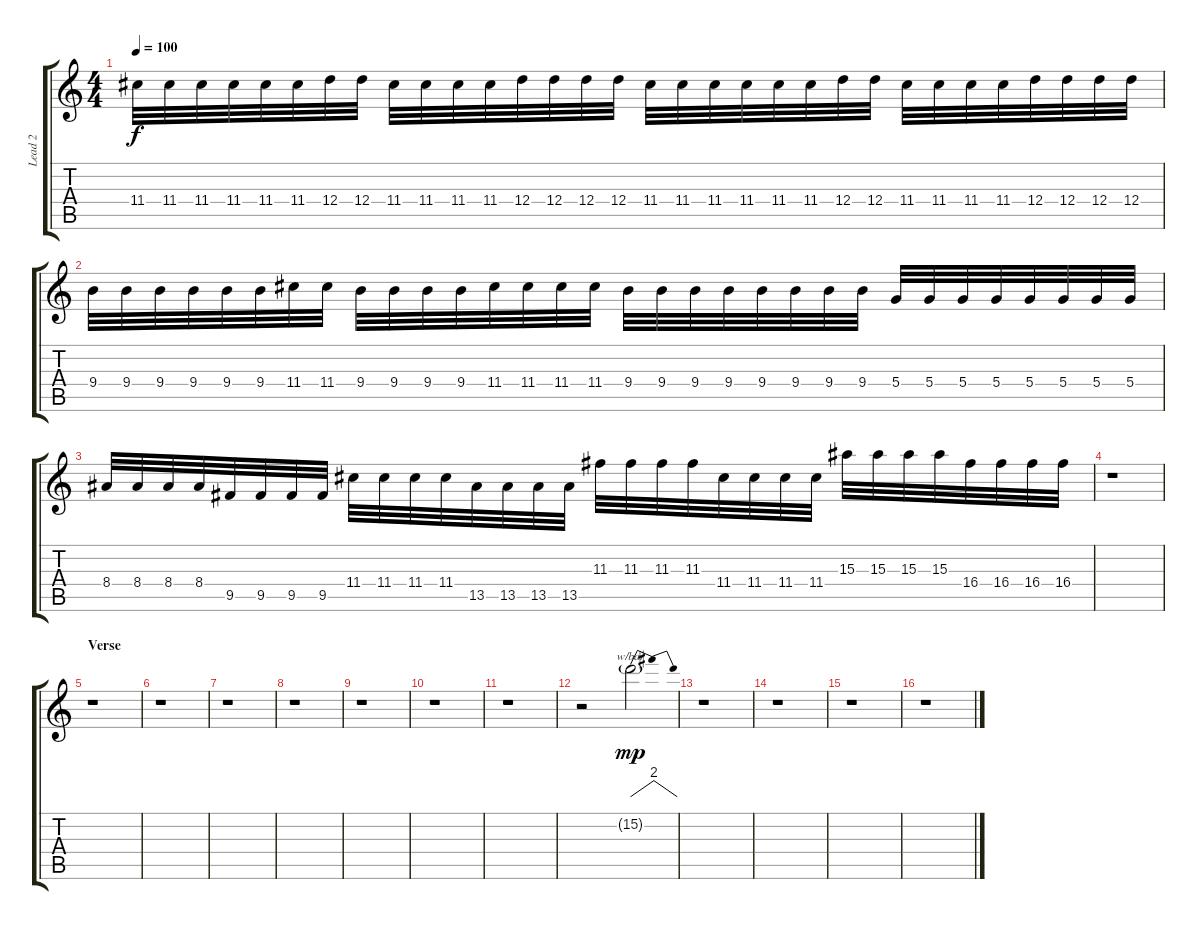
\track ("Lead 2" "Lead 2") {instrument distortionguitar}
\staff {score tabs}
\tuning (E4 B3 G3 D3 A2 E2) {hide}
\ts (4 4)
\tempo 100
\clef g2
\ks c
11.4.32{dy f} 11.4.32 11.4.32 11.4.32 11.4.32 11.4.32 12.4.32 12.4.32 11.4.32 11.4.32 11.4.32 11.4.32 12.4.32 12.4.32 12.4.32 12.4.32 11.4.32 11.4.32 11.4.32 11.4.32 11.4.32 11.4.32 12.4.32 12.4.32 11.4.32 11.4.32 11.4.32 11.4.32 12.4.32 12.4.32 12.4.32 12.4.32 |
9.4.32 9.4.32 9.4.32 9.4.32 9.4.32 9.4.32 11.4.32 11.4.32 9.4.32 9.4.32 9.4.32 9.4.32 11.4.32 11.4.32 11.4.32 11.4.32 9.4.32 9.4.32 9.4.32 9.4.32 9.4.32 9.4.32 9.4.32 9.4.32 5.4.32 5.4.32 5.4.32 5.4.32 5.4.32 5.4.32 5.4.32 5.4.32 |
8.4.32 8.4.32 8.4.32 8.4.32 9.5.32 9.5.32 9.5.32 9.5.32 11.4.32 11.4.32 11.4.32 11.4.32 13.5.32 13.5.32 13.5.32 13.5.32 11.3.32 11.3.32 11.3.32 11.3.32 11.4.32 11.4.32 11.4.32 11.4.32 15.3.32 15.3.32 15.3.32 15.3.32 16.4.32 16.4.32 16.4.32 16.4.32 |
r.1 |
\section ("" "Verse")
r.1 |
r.1 |
r.1 |
r.1 |
\section ("" "")
r.1 |
r.1 |
r.1 |
r.2 15.2{g}.2{tbe (dip default 0 0 30 8 45 8 60 0) dy mp} |
\section ("" "")
r.1 |
r.1 |
r.1 |
r.1
